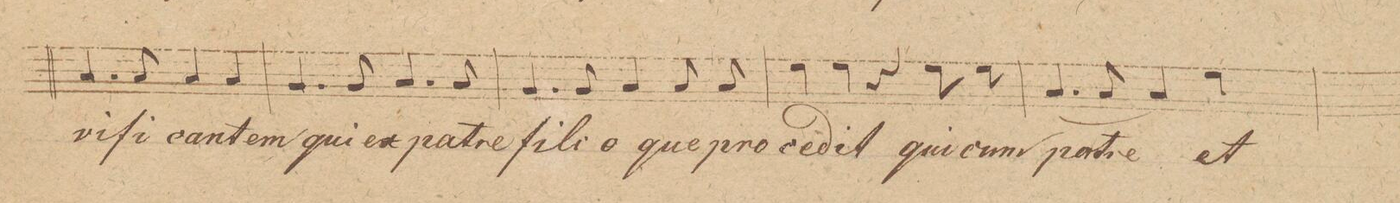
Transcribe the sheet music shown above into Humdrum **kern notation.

**kern	**text	**dynam
*I"Baſso 2do	*	*
*clefF4	*	*
*k[]	*	*
*met(c|)	*	*
*M2/2	*	*
4.C/	-vi-	.
8C/	-fi-	.
4C/	-can-	.
4C/	-tem	.
=91	=91	=91
4.BB/	qui	.
8BB/	ex	.
4C/	pat-	.
4C/	-re	.
=92	=92	=92
4.BB/	fi-	.
8BB/	-li-	.
4C/	-o-	.
8C/	-que	.
8C/	pro-	.
=93	=93	=93
4G\	-ce-	.
4G\	-dit	.
4r	.	.
8G\	qui	.
8G\	cum	.
=94	=94	=94
(4.C/	pat-	.
8C/	-re	.
4C/)	.	.
4G\	et	.
=95	=95	=95
*-	*-	*-
